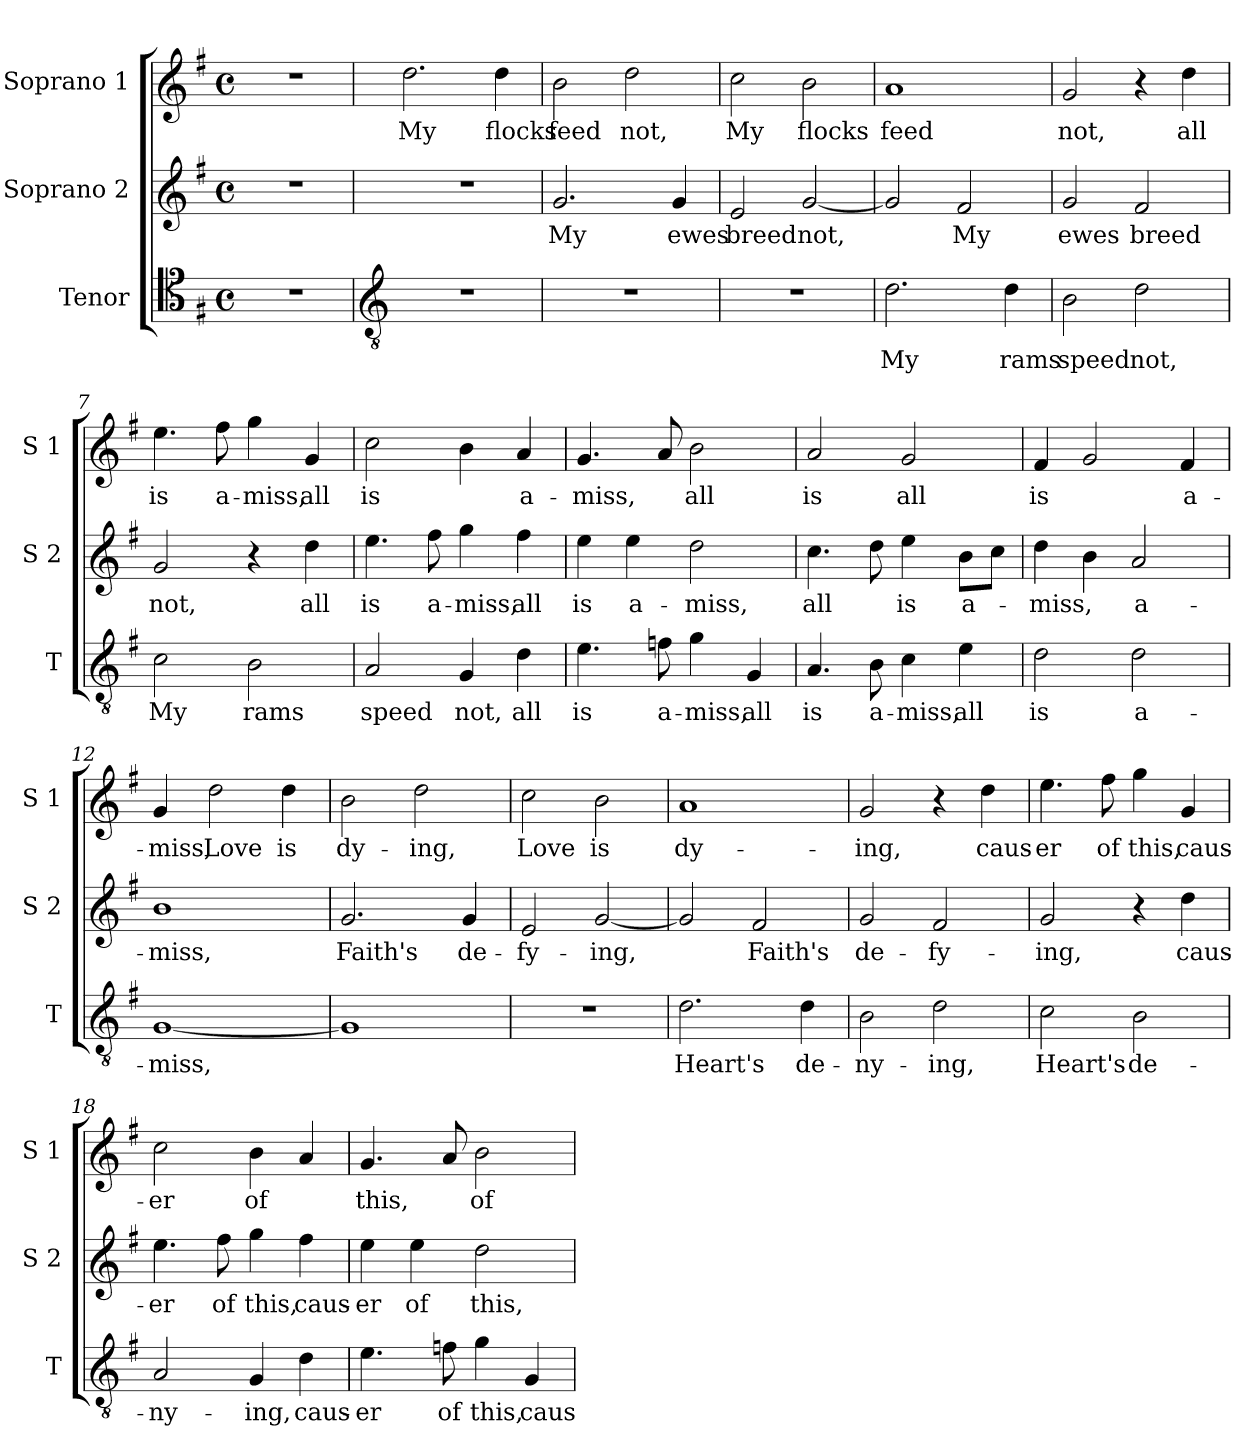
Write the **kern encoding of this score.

**kern	**text	**kern	**text	**kern	**text
*part3	*part3	*part2	*part2	*part1	*part1
*staff3	*staff3	*staff2	*staff2	*staff1	*staff1
*I"Tenor	*	*I"Soprano 2	*	*I"Soprano 1	*
*I'T	*	*I'S 2	*	*I'S 1	*
*clefC4	*	*clefG2	*	*clefG2	*
*k[f#]	*	*k[f#]	*	*k[f#]	*
*G:	*	*G:	*	*G:	*
*M4/4	*	*M4/4	*	*M4/4	*
*met(c)	*	*met(c)	*	*met(c)	*
=1	=1	=1	=1	=1	=1
1r	.	1r	.	1r	.
=2	=2	=2	=2	=2	=2
*clefGv2	*	*	*	*	*
!	!	!	!	!	!LO:LY:b
1r	.	1r	.	2.dd\	My
!	!	!	!	!	!LO:LY:b
.	.	.	.	4dd\	flocks
=3	=3	=3	=3	=3	=3
!	!	!	!LO:LY:b	!	!LO:LY:b
1r	.	2.g/	My	2b\	feed
!	!	!	!	!	!LO:LY:b
.	.	.	.	2dd\	not,
!	!	!	!LO:LY:b	!	!
.	.	4g/	ewes	.	.
=4	=4	=4	=4	=4	=4
!	!	!	!LO:LY:b	!	!LO:LY:b
1r	.	2e/	breed	2cc\	My
!	!	!	!LO:LY:b	!	!LO:LY:b
.	.	[2g/	not,	2b\	flocks
=5	=5	=5	=5	=5	=5
!	!LO:LY:b	!	!	!	!LO:LY:b
2.d\	My	2g/]	.	1a	feed
!	!	!	!LO:LY:b	!	!
.	.	2f#/	My	.	.
!	!LO:LY:b	!	!	!	!
4d\	rams	.	.	.	.
=6	=6	=6	=6	=6	=6
!	!LO:LY:b	!	!LO:LY:b	!	!LO:LY:b
2B\	speed	2g/	ewes	2g/	not,
!	!LO:LY:b	!	!LO:LY:b	!	!
2d\	not,	2f#/	breed	4r	.
!	!	!	!	!	!LO:LY:b
.	.	.	.	4dd\	all
=7	=7	=7	=7	=7	=7
!	!LO:LY:b	!	!LO:LY:b	!	!LO:LY:b
2c\	My	2g/	not,	4.ee\	is
!	!	!	!	!	!LO:LY:b
.	.	.	.	8ff#\	a-
!	!LO:LY:b	!	!	!	!LO:LY:b
2B\	rams	4r	.	4gg\	-miss,
!	!	!	!LO:LY:b	!	!LO:LY:b
.	.	4dd\	all	4g/	all
!!LO:LB:g=z
=8	=8	=8	=8	=8	=8
!	!LO:LY:b	!	!LO:LY:b	!	!LO:LY:b
2A/	speed	4.ee\	is	2cc\	is
!	!	!	!LO:LY:b	!	!
.	.	8ff#\	a-	.	.
!	!LO:LY:b	!	!LO:LY:b	!	!
4G/	not,	4gg\	-miss,	4b\	.
!	!LO:LY:b	!	!LO:LY:b	!	!LO:LY:b
4d\	all	4ff#\	all	4a/	a-
=9	=9	=9	=9	=9	=9
!	!LO:LY:b	!	!LO:LY:b	!	!LO:LY:b
4.e\	is	4ee\	is	4.g/	-miss,
!	!	!	!LO:LY:b	!	!
.	.	4ee\	a-	.	.
!	!LO:LY:b	!	!	!	!
8fn\	a-	.	.	8a/	.
!	!LO:LY:b	!	!LO:LY:b	!	!LO:LY:b
4g\	-miss,	2dd\	-miss,	2b\	all
!	!LO:LY:b	!	!	!	!
4G/	all	.	.	.	.
=10	=10	=10	=10	=10	=10
!	!LO:LY:b	!	!LO:LY:b	!	!LO:LY:b
4.A/	is	4.cc\	all	2a/	is
!	!LO:LY:b	!	!	!	!
8B\	a-	8dd\	.	.	.
!	!LO:LY:b	!	!LO:LY:b	!	!LO:LY:b
4c\	-miss,	4ee\	is	2g/	all
!	!LO:LY:b	!	!LO:LY:b	!	!
4e\	all	8b\L	a-	.	.
.	.	8cc\J	.	.	.
=11	=11	=11	=11	=11	=11
!	!LO:LY:b	!	!LO:LY:b	!	!LO:LY:b
2d\	is	4dd\	-miss,	4f#/	is
.	.	4b\	.	2g/	.
!	!LO:LY:b	!	!LO:LY:b	!	!
2d\	a-	2a/	a-	.	.
!	!	!	!	!	!LO:LY:b
.	.	.	.	4f#/	a-
=12	=12	=12	=12	=12	=12
!	!LO:LY:b	!	!LO:LY:b	!	!LO:LY:b
[1G	-miss,	1b	-miss,	4g/	-miss,
!	!	!	!	!	!LO:LY:b
.	.	.	.	2dd\	Love
!	!	!	!	!	!LO:LY:b
.	.	.	.	4dd\	is
=13	=13	=13	=13	=13	=13
!	!	!	!LO:LY:b	!	!LO:LY:b
1G]	.	2.g/	Faith's	2b\	dy-
!	!	!	!	!	!LO:LY:b
.	.	.	.	2dd\	-ing,
!	!	!	!LO:LY:b	!	!
.	.	4g/	de-	.	.
!!LO:LB:g=z
=14	=14	=14	=14	=14	=14
!	!	!	!LO:LY:b	!	!LO:LY:b
1r	.	2e/	-fy-	2cc\	Love
!	!	!	!LO:LY:b	!	!LO:LY:b
.	.	[2g/	-ing,	2b\	is
=15	=15	=15	=15	=15	=15
!	!LO:LY:b	!	!	!	!LO:LY:b
2.d\	Heart's	2g/]	.	1a	dy-
!	!	!	!LO:LY:b	!	!
.	.	2f#/	Faith's	.	.
!	!LO:LY:b	!	!	!	!
4d\	de-	.	.	.	.
=16	=16	=16	=16	=16	=16
!	!LO:LY:b	!	!LO:LY:b	!	!LO:LY:b
2B\	-ny-	2g/	de-	2g/	-ing,
!	!LO:LY:b	!	!LO:LY:b	!	!
2d\	-ing,	2f#/	-fy-	4r	.
!	!	!	!	!	!LO:LY:b
.	.	.	.	4dd\	caus-
=17	=17	=17	=17	=17	=17
!	!LO:LY:b	!	!LO:LY:b	!	!LO:LY:b
2c\	Heart's	2g/	-ing,	4.ee\	-er
!	!	!	!	!	!LO:LY:b
.	.	.	.	8ff#\	of
!	!LO:LY:b	!	!	!	!LO:LY:b
2B\	de-	4r	.	4gg\	this,
!	!	!	!LO:LY:b	!	!LO:LY:b
.	.	4dd\	caus-	4g/	caus-
=18	=18	=18	=18	=18	=18
!	!LO:LY:b	!	!LO:LY:b	!	!LO:LY:b
2A/	-ny-	4.ee\	-er	2cc\	-er
!	!	!	!LO:LY:b	!	!
.	.	8ff#\	of	.	.
!	!LO:LY:b	!	!LO:LY:b	!	!LO:LY:b
4G/	-ing,	4gg\	this,	4b\	of
!	!LO:LY:b	!	!LO:LY:b	!	!
4d\	caus-	4ff#\	caus-	4a/	.
=19	=19	=19	=19	=19	=19
!	!LO:LY:b	!	!LO:LY:b	!	!LO:LY:b
4.e\	-er	4ee\	-er	4.g/	this,
!	!	!	!LO:LY:b	!	!
.	.	4ee\	of	.	.
!	!LO:LY:b	!	!	!	!
8fn\	of	.	.	8a/	.
!	!LO:LY:b	!	!LO:LY:b	!	!LO:LY:b
4g\	this,	2dd\	this,	2b\	of
!	!LO:LY:b	!	!	!	!
4G/	caus-	.	.	.	.
=	=	=	=	=	=
*-	*-	*-	*-	*-	*-
